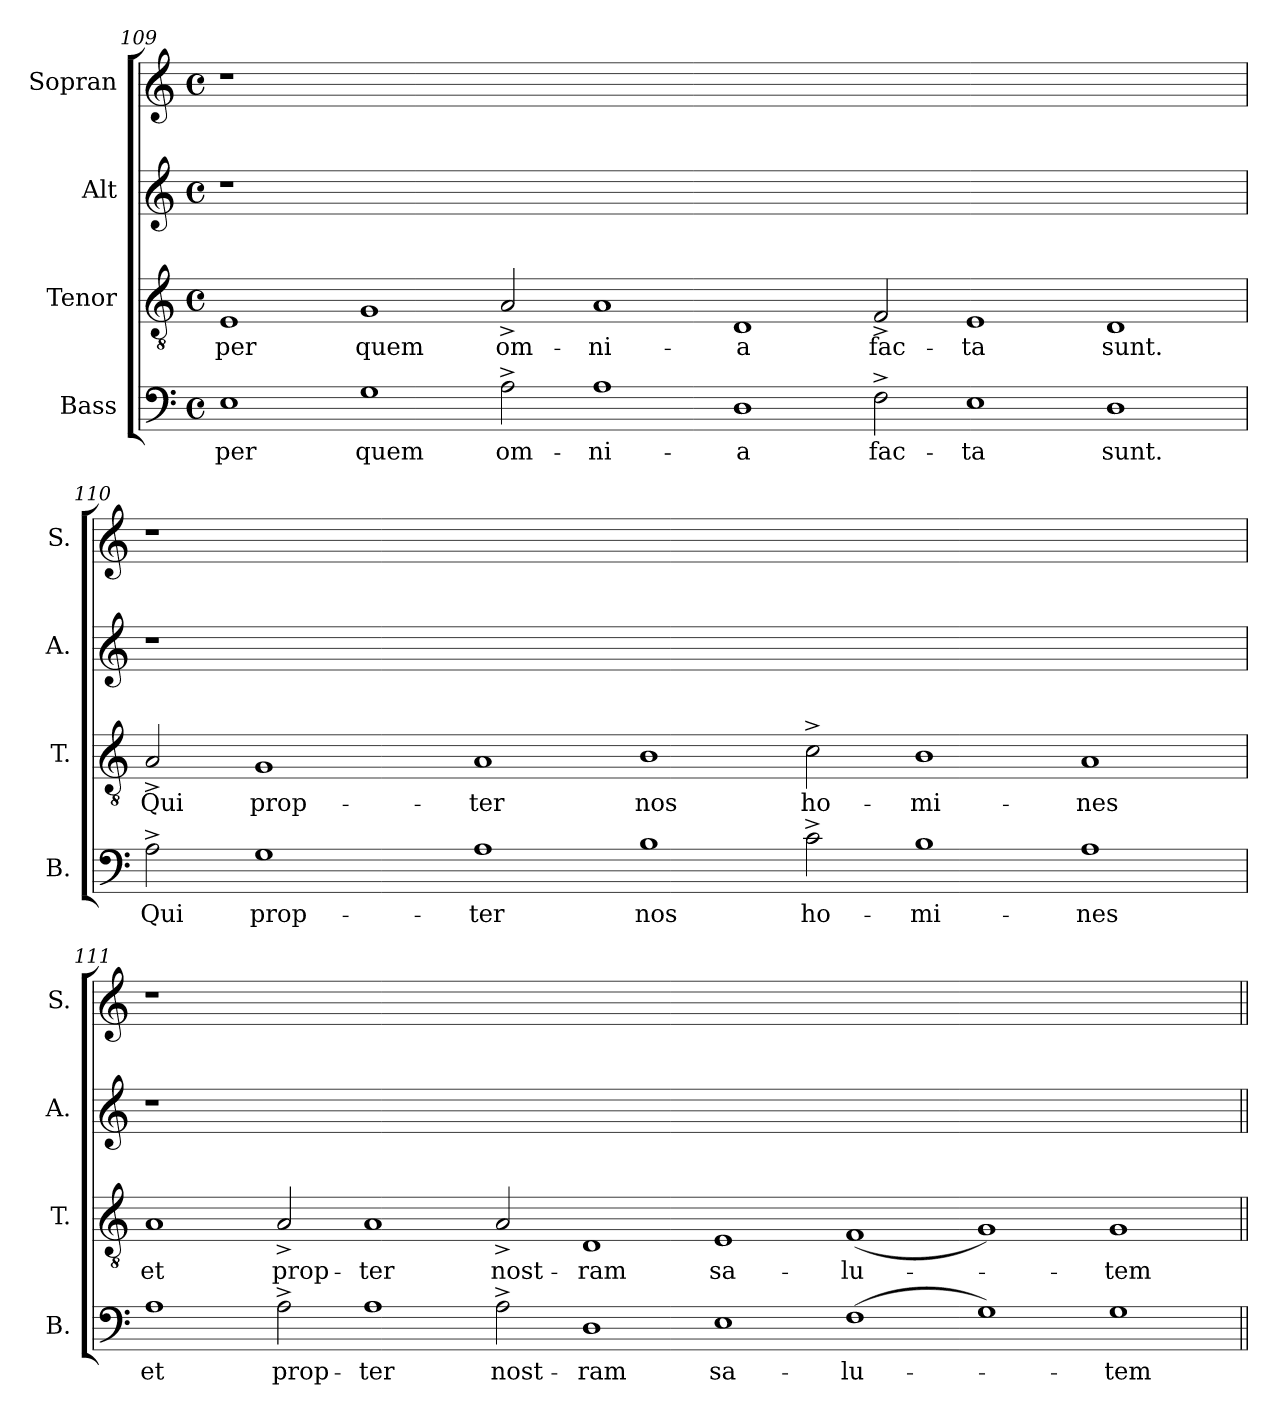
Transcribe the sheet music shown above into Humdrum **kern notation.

**kern	**text	**kern	**text	**kern	**kern
*part4	*part4	*part3	*part3	*part2	*part1
*staff4	*staff4	*staff3	*staff3	*staff2	*staff1
*I"Bass	*	*I"Tenor	*	*I"Alt	*I"Sopran
*I'B.	*	*I'T.	*	*I'A.	*I'S.
!!LO:PB:g=z
*clefF4	*	*clefGv2	*	*clefG2	*clefG2
*k[]	*	*k[]	*	*k[]	*k[]
*C:	*	*C:	*	*C:	*C:
*M4/4	*	*M4/4	*	*M4/4	*M4/4
*met(c)	*	*met(c)	*	*met(c)	*met(c)
=109	=109	=109	=109	=109	=109
!	!LO:LY:b	!	!LO:LY:b	!	!
1E	per	1E	per	1r	1r
!	!LO:LY:b	!	!LO:LY:b	!	!
1G	quem	1G	quem	00.ryy	00.ryy
!	!LO:LY:b	!	!LO:LY:b	!	!
2A^>\	om-	2A^</	om-	.	.
!	!LO:LY:b	!	!LO:LY:b	!	!
1A	-ni-	1A	-ni-	.	.
!	!LO:LY:b	!	!LO:LY:b	!	!
1D	-a	1D	-a	.	.
!	!LO:LY:b	!	!LO:LY:b	!	!
2F^>\	fac-	2F^</	fac-	.	.
!	!LO:LY:b	!	!LO:LY:b	!	!
1E	-ta	1E	-ta	.	.
!	!LO:LY:b	!	!LO:LY:b	!	!
1D	sunt.	1D	sunt.	.	.
=110	=110	=110	=110	=110	=110
!	!LO:LY:b	!	!LO:LY:b	!	!
2A^>\	Qui	2A^</	Qui	1r	1r
!	!LO:LY:b	!	!LO:LY:b	!	!
1G	prop-	1G	prop-	.	.
.	.	.	.	00ryy	00ryy
!	!LO:LY:b	!	!LO:LY:b	!	!
1A	-ter	1A	-ter	.	.
!	!LO:LY:b	!	!LO:LY:b	!	!
1B	nos	1B	nos	.	.
!	!LO:LY:b	!	!LO:LY:b	!	!
2c^>\	ho-	2c^>\	ho-	.	.
!	!LO:LY:b	!	!LO:LY:b	!	!
1B	-mi-	1B	-mi-	.	.
!	!LO:LY:b	!	!LO:LY:b	!	!
1A	-nes	1A	-nes	1ryy	1ryy
!!LO:LB:g=z
=111	=111	=111	=111	=111	=111
!	!LO:LY:b	!	!LO:LY:b	!	!
1A	et	1A	et	1r	1r
!	!LO:LY:b	!	!LO:LY:b	!	!
2A^>\	prop-	2A^</	prop-	1%7ryy	1%7ryy
!	!LO:LY:b	!	!LO:LY:b	!	!
1A	-ter	1A	-ter	.	.
!	!LO:LY:b	!	!LO:LY:b	!	!
2A^>\	nost-	2A^</	nost-	.	.
!	!LO:LY:b	!	!LO:LY:b	!	!
1D	-ram	1D	-ram	.	.
!	!LO:LY:b	!	!LO:LY:b	!	!
1E	sa-	1E	sa-	.	.
!	!LO:LY:b	!	!LO:LY:b	!	!
(>1F	-lu-	(<1F	-lu-	.	.
1G)	.	1G)	.	.	.
!	!LO:LY:b	!	!LO:LY:b	!	!
1G	-tem	1G	-tem	.	.
=||	=||	=||	=||	=||	=||
*-	*-	*-	*-	*-	*-
